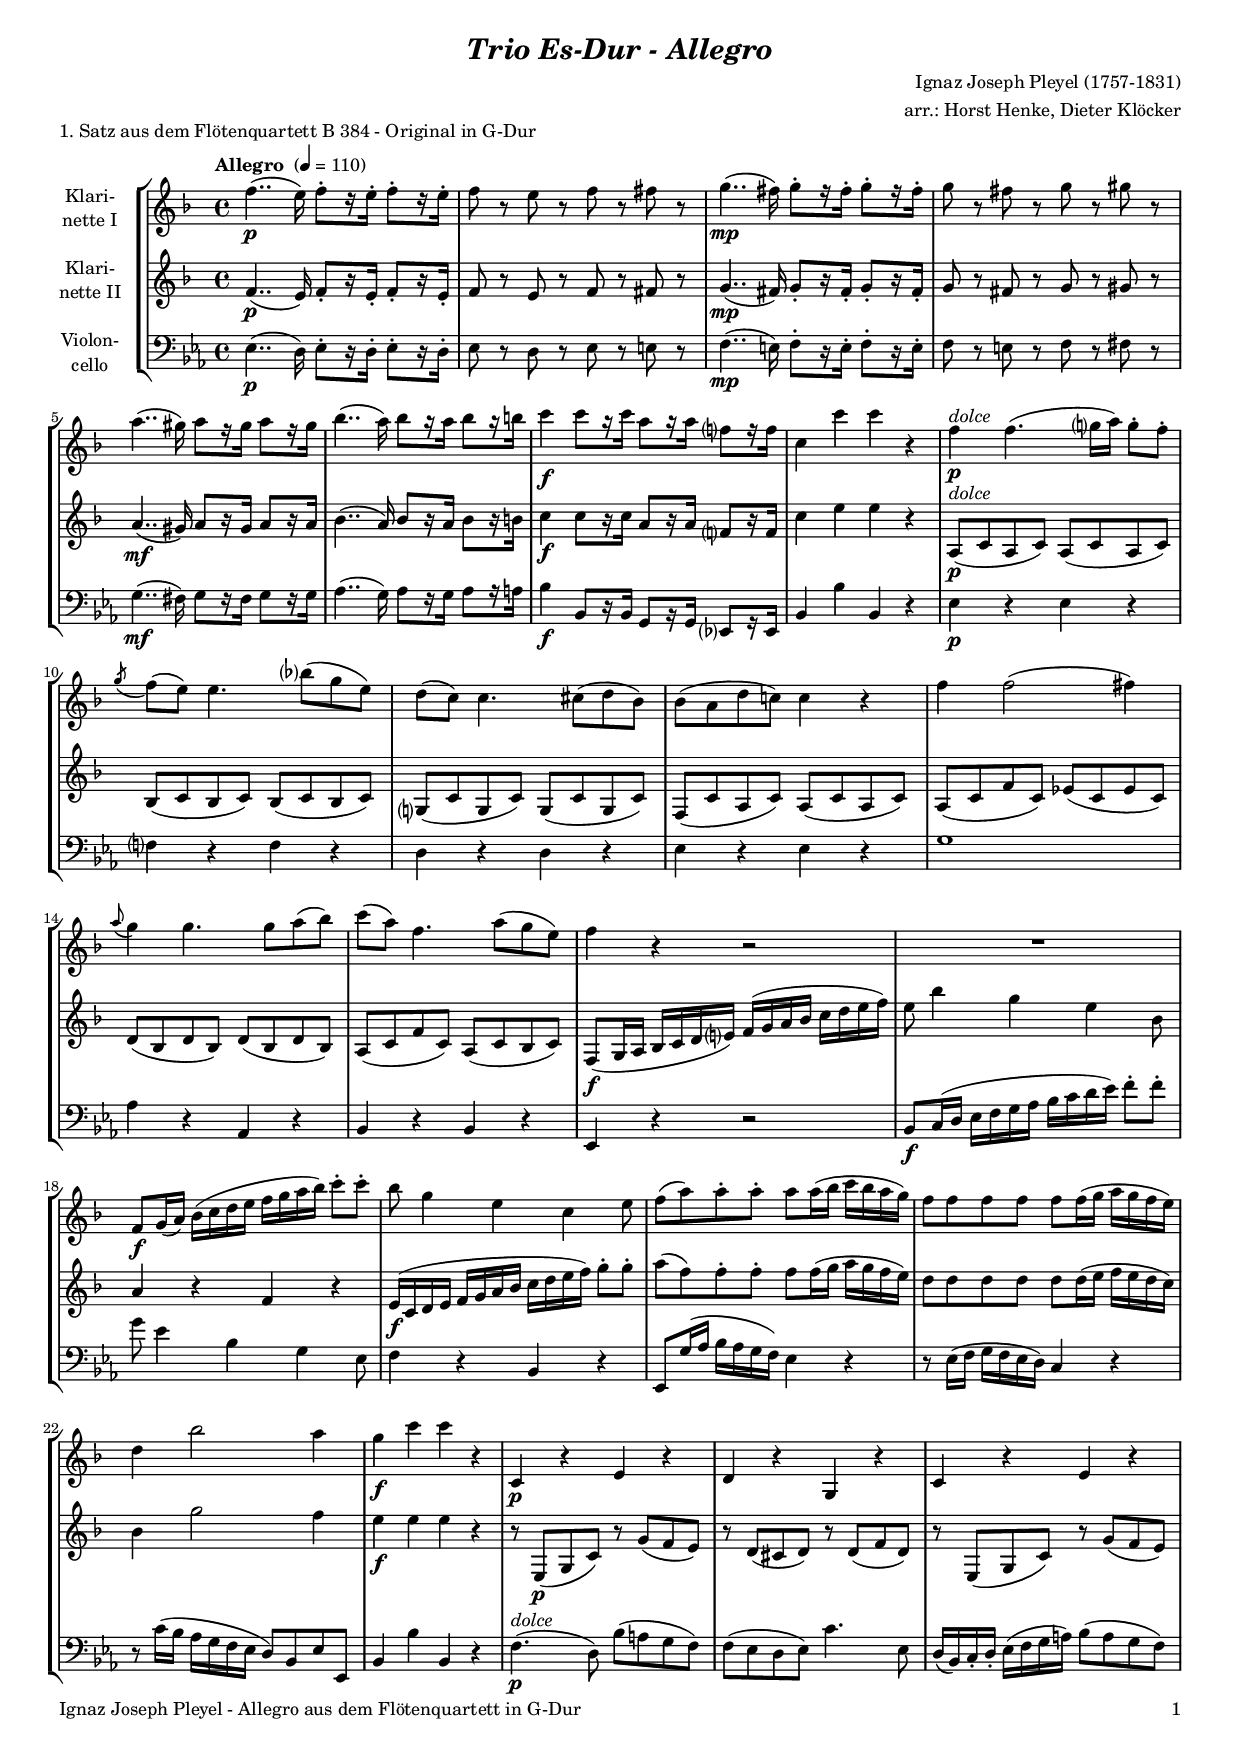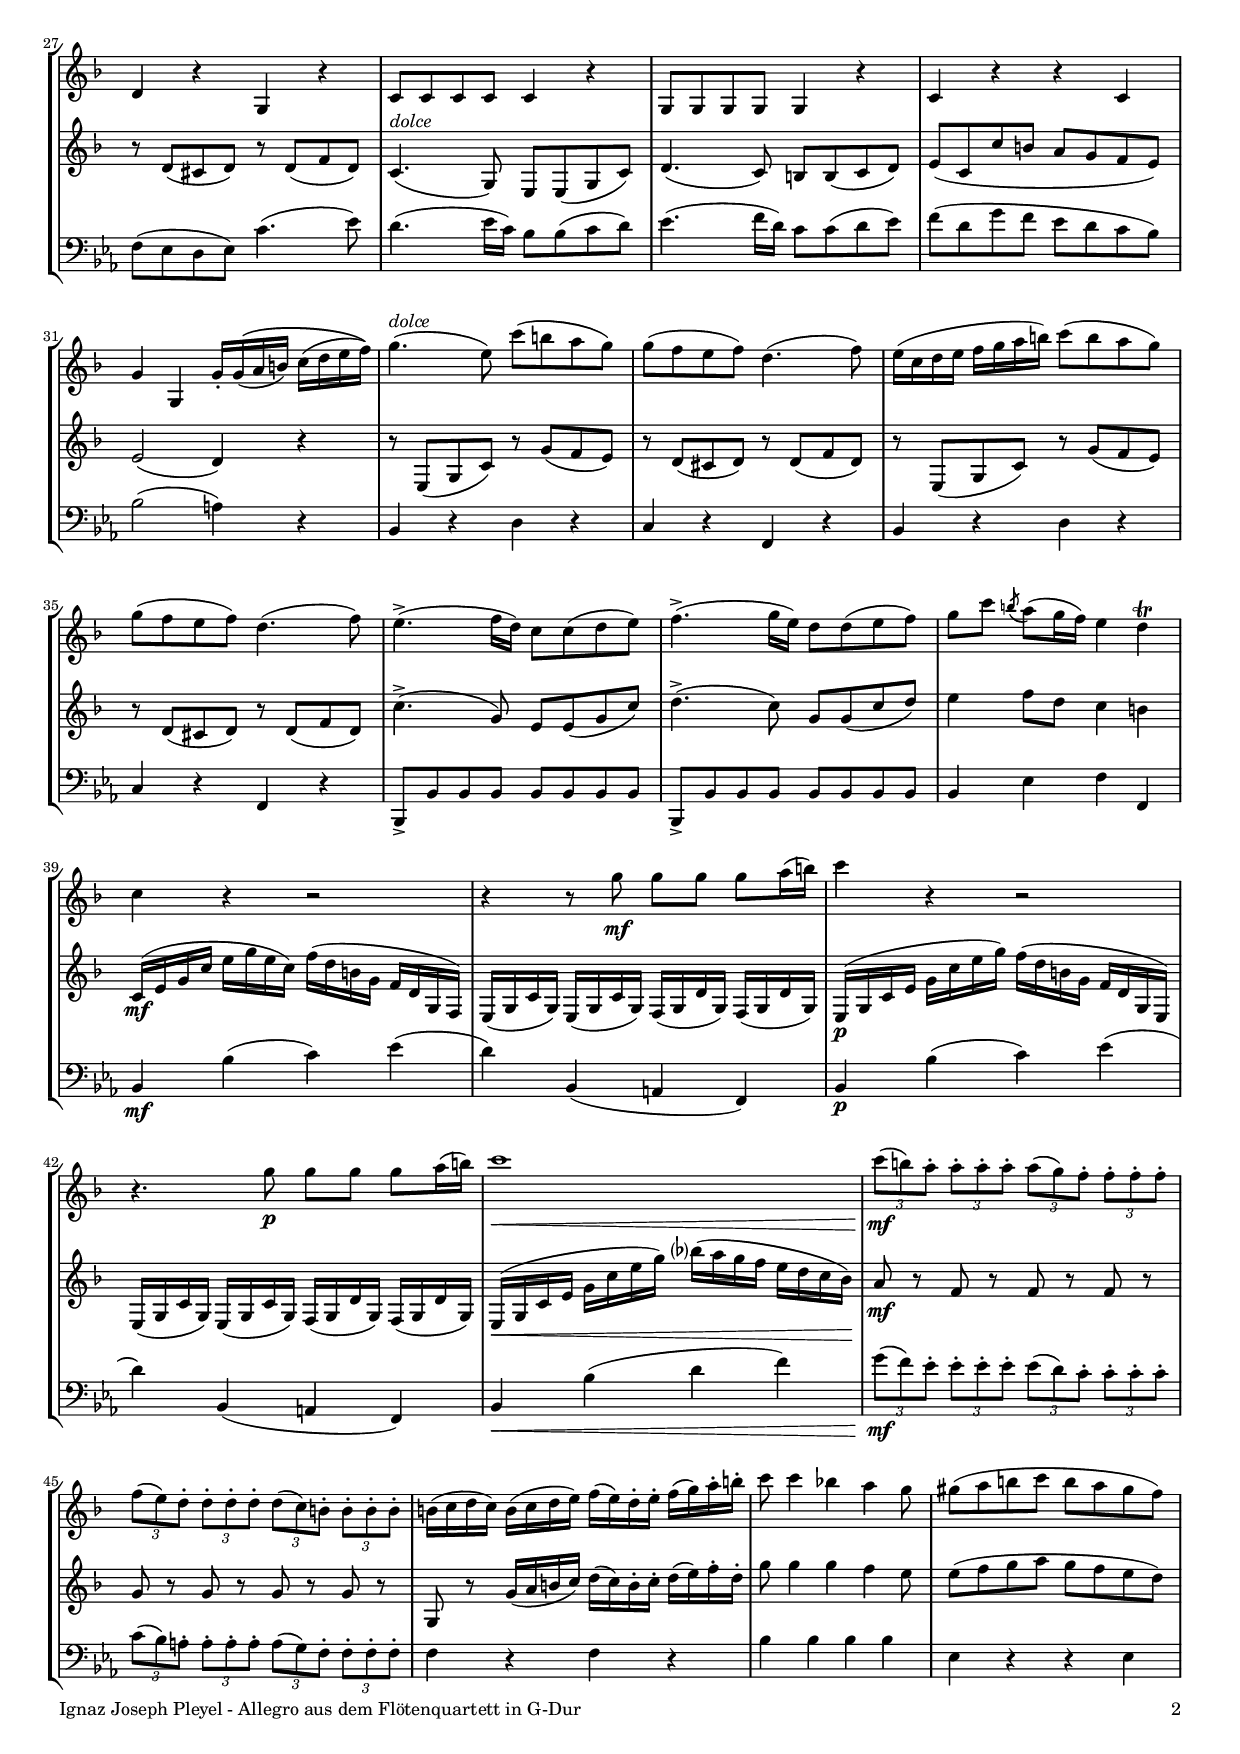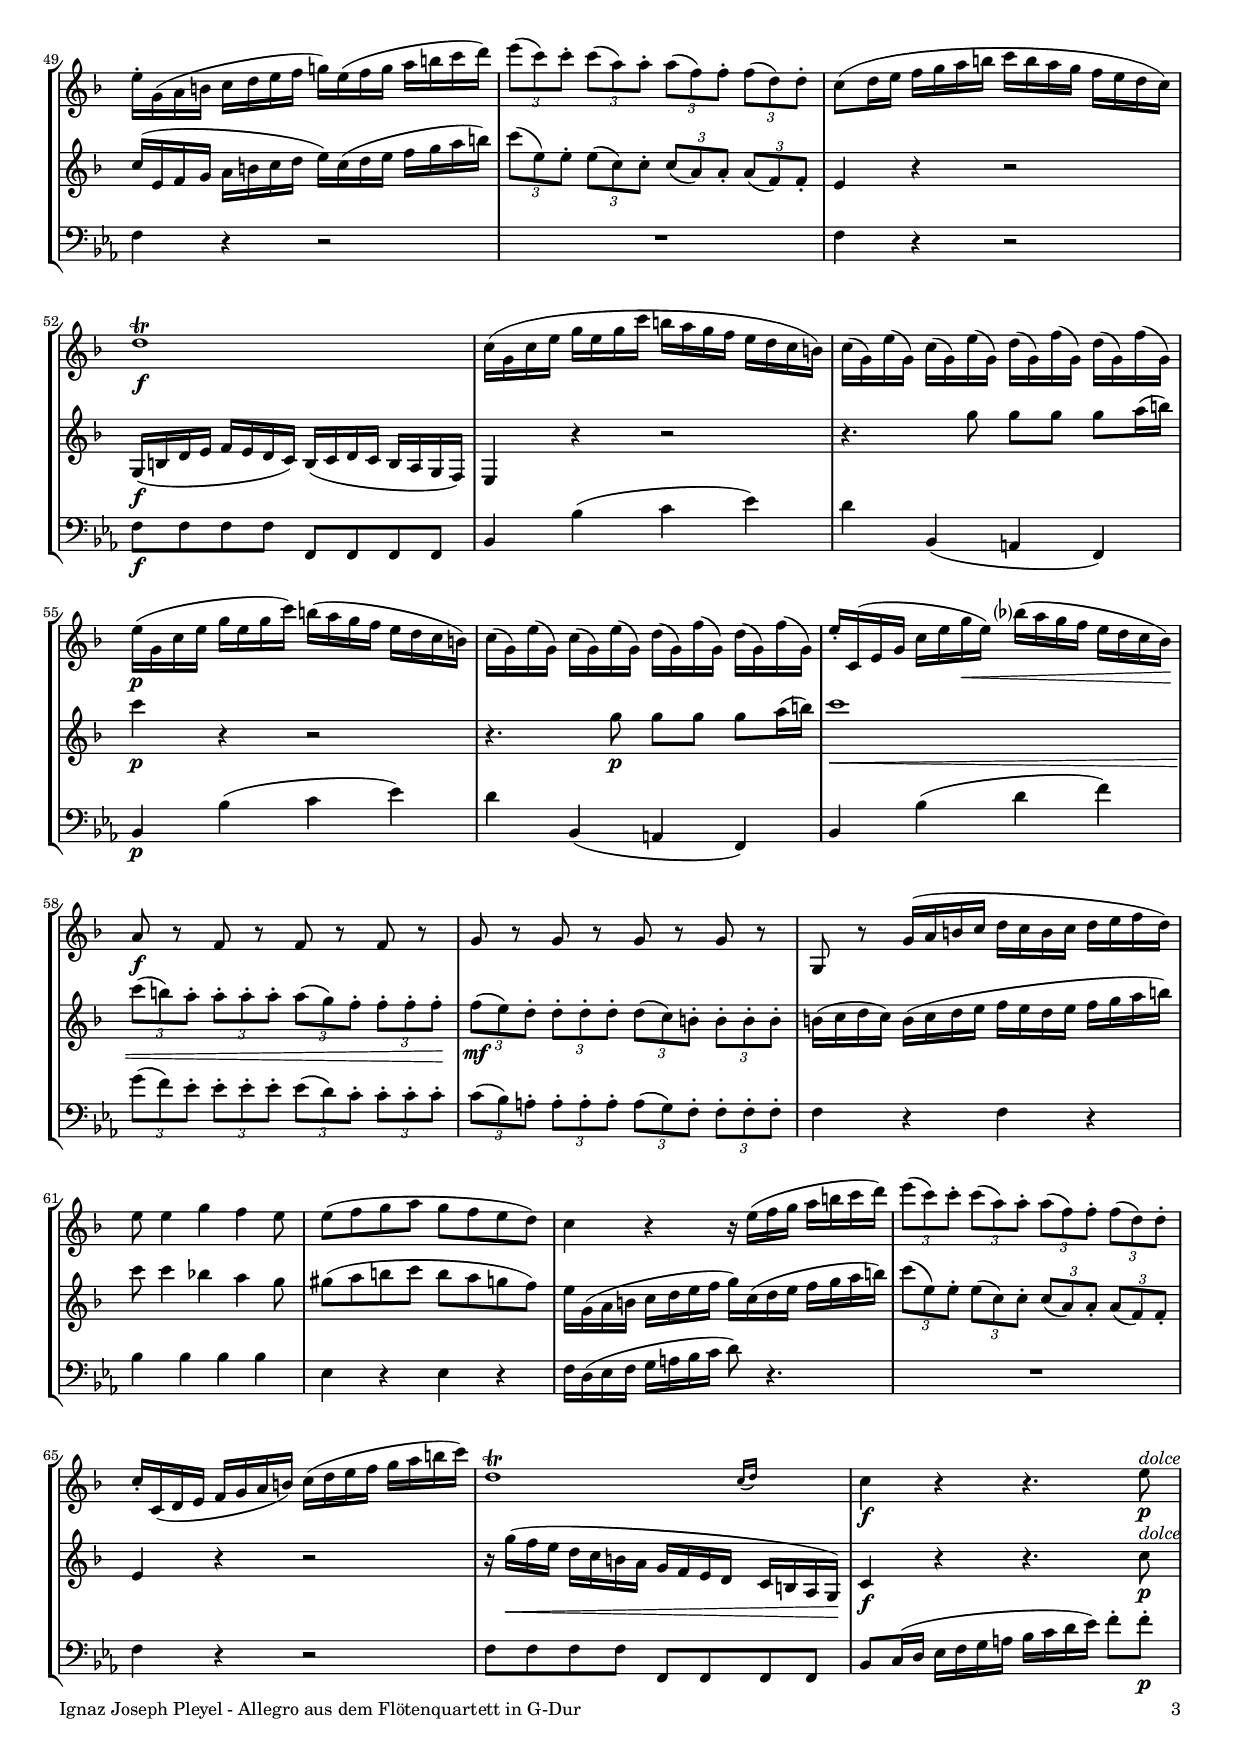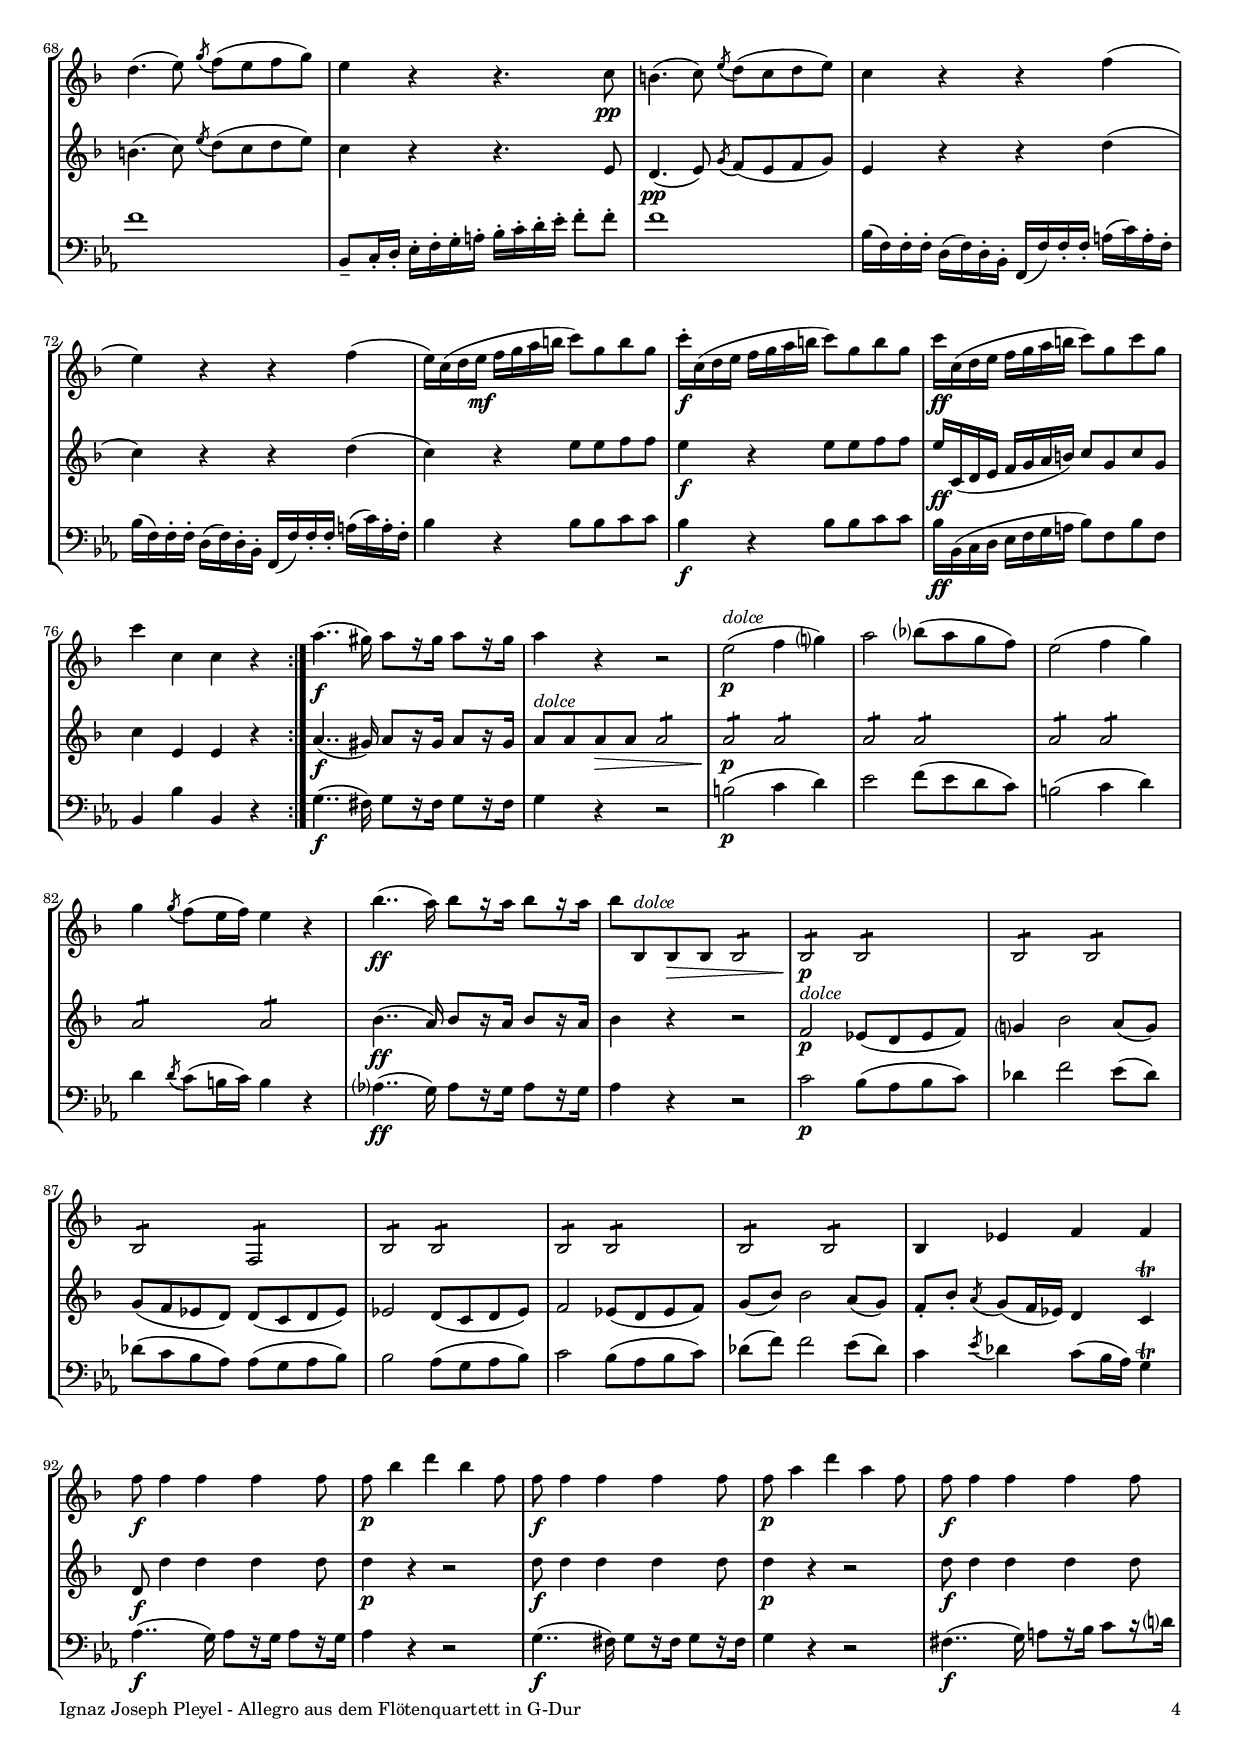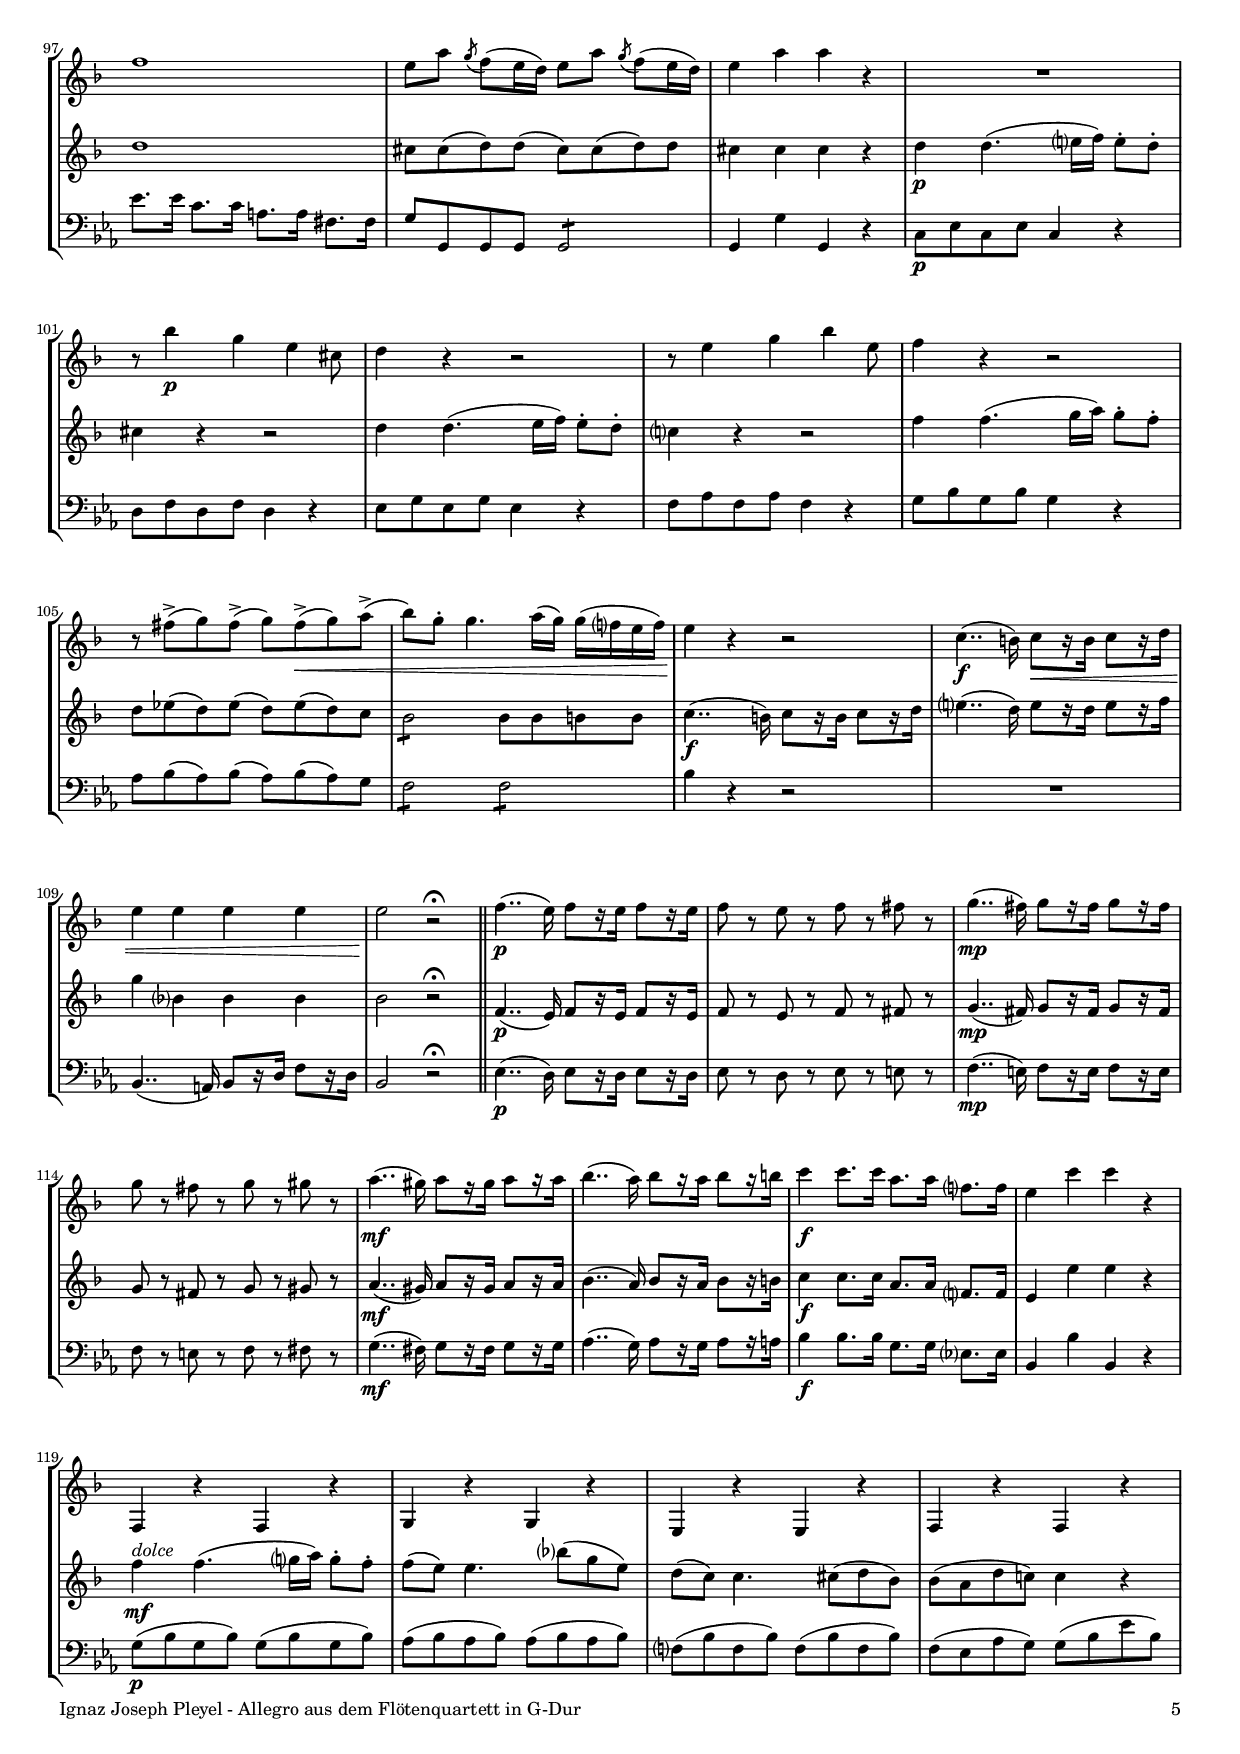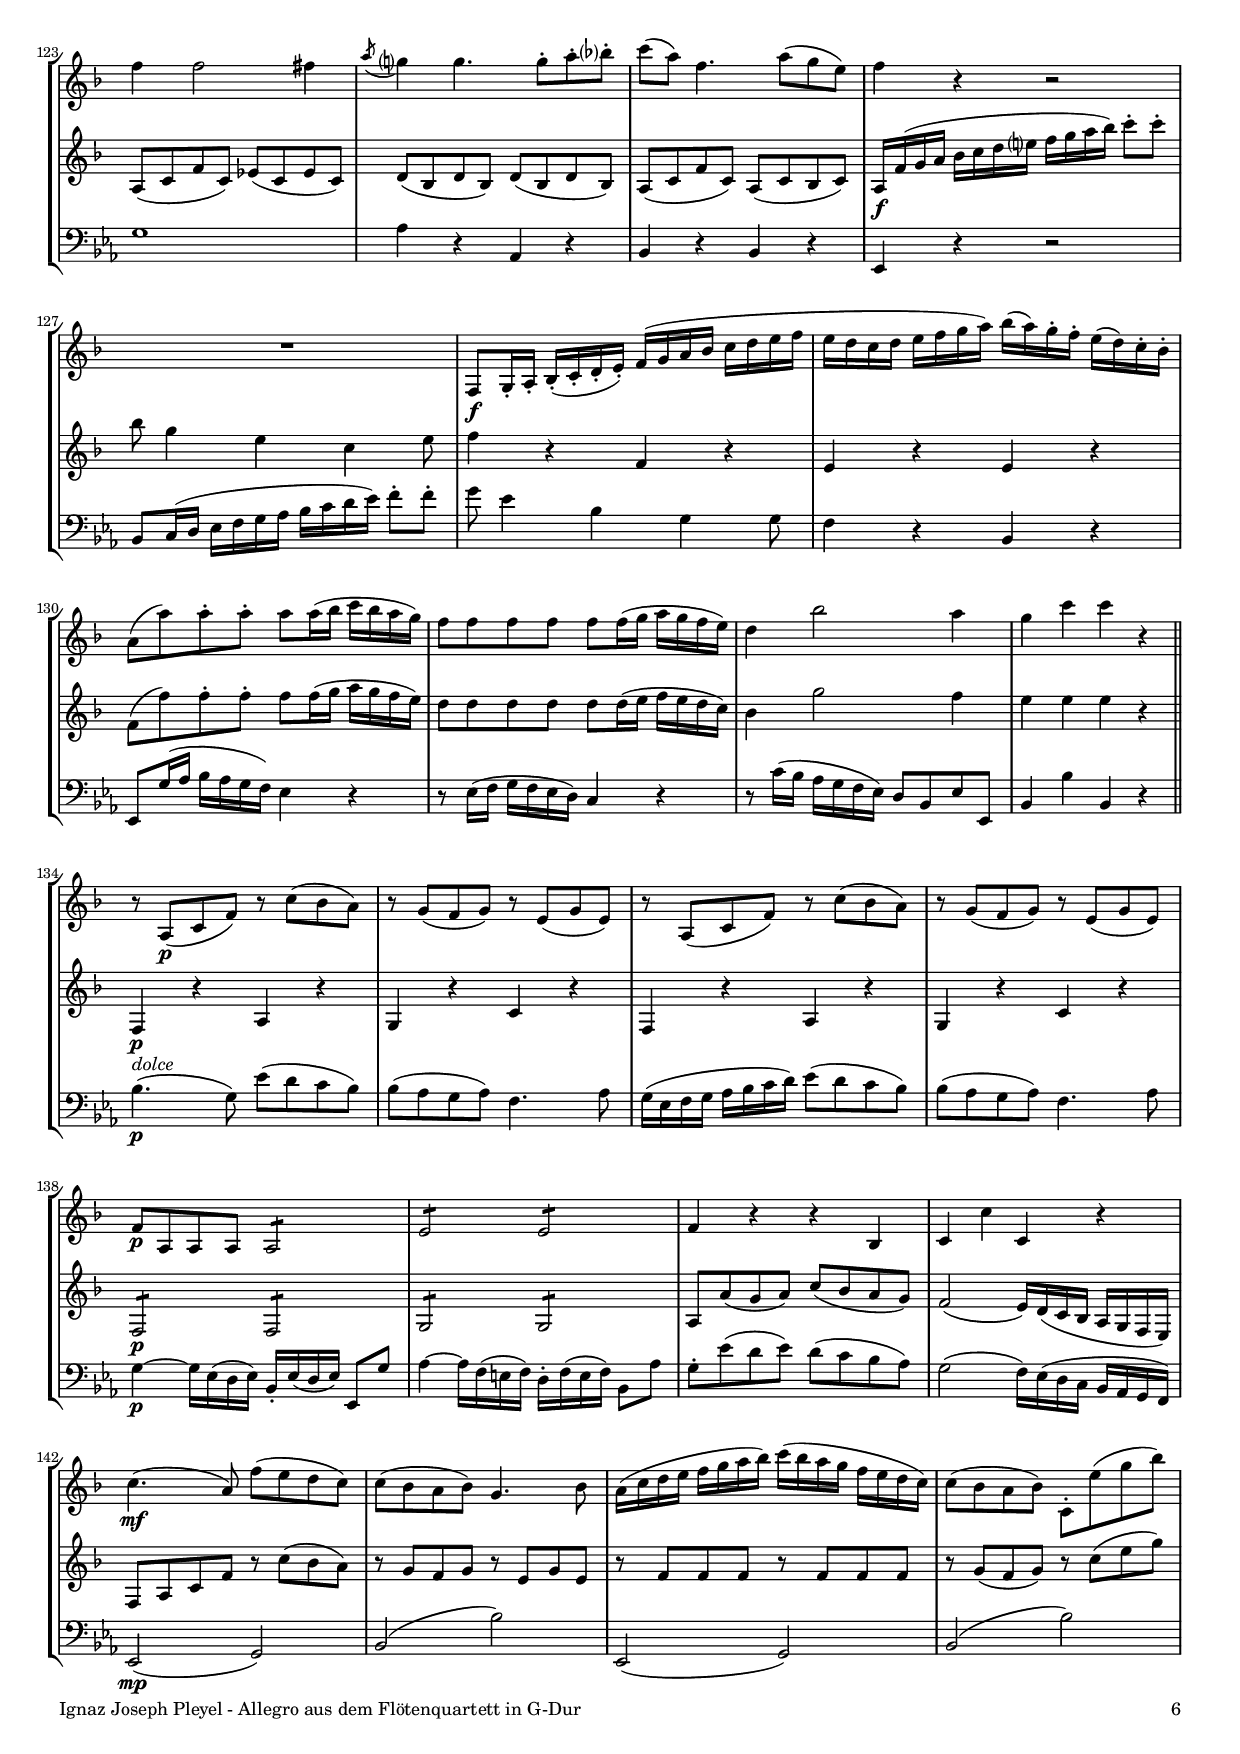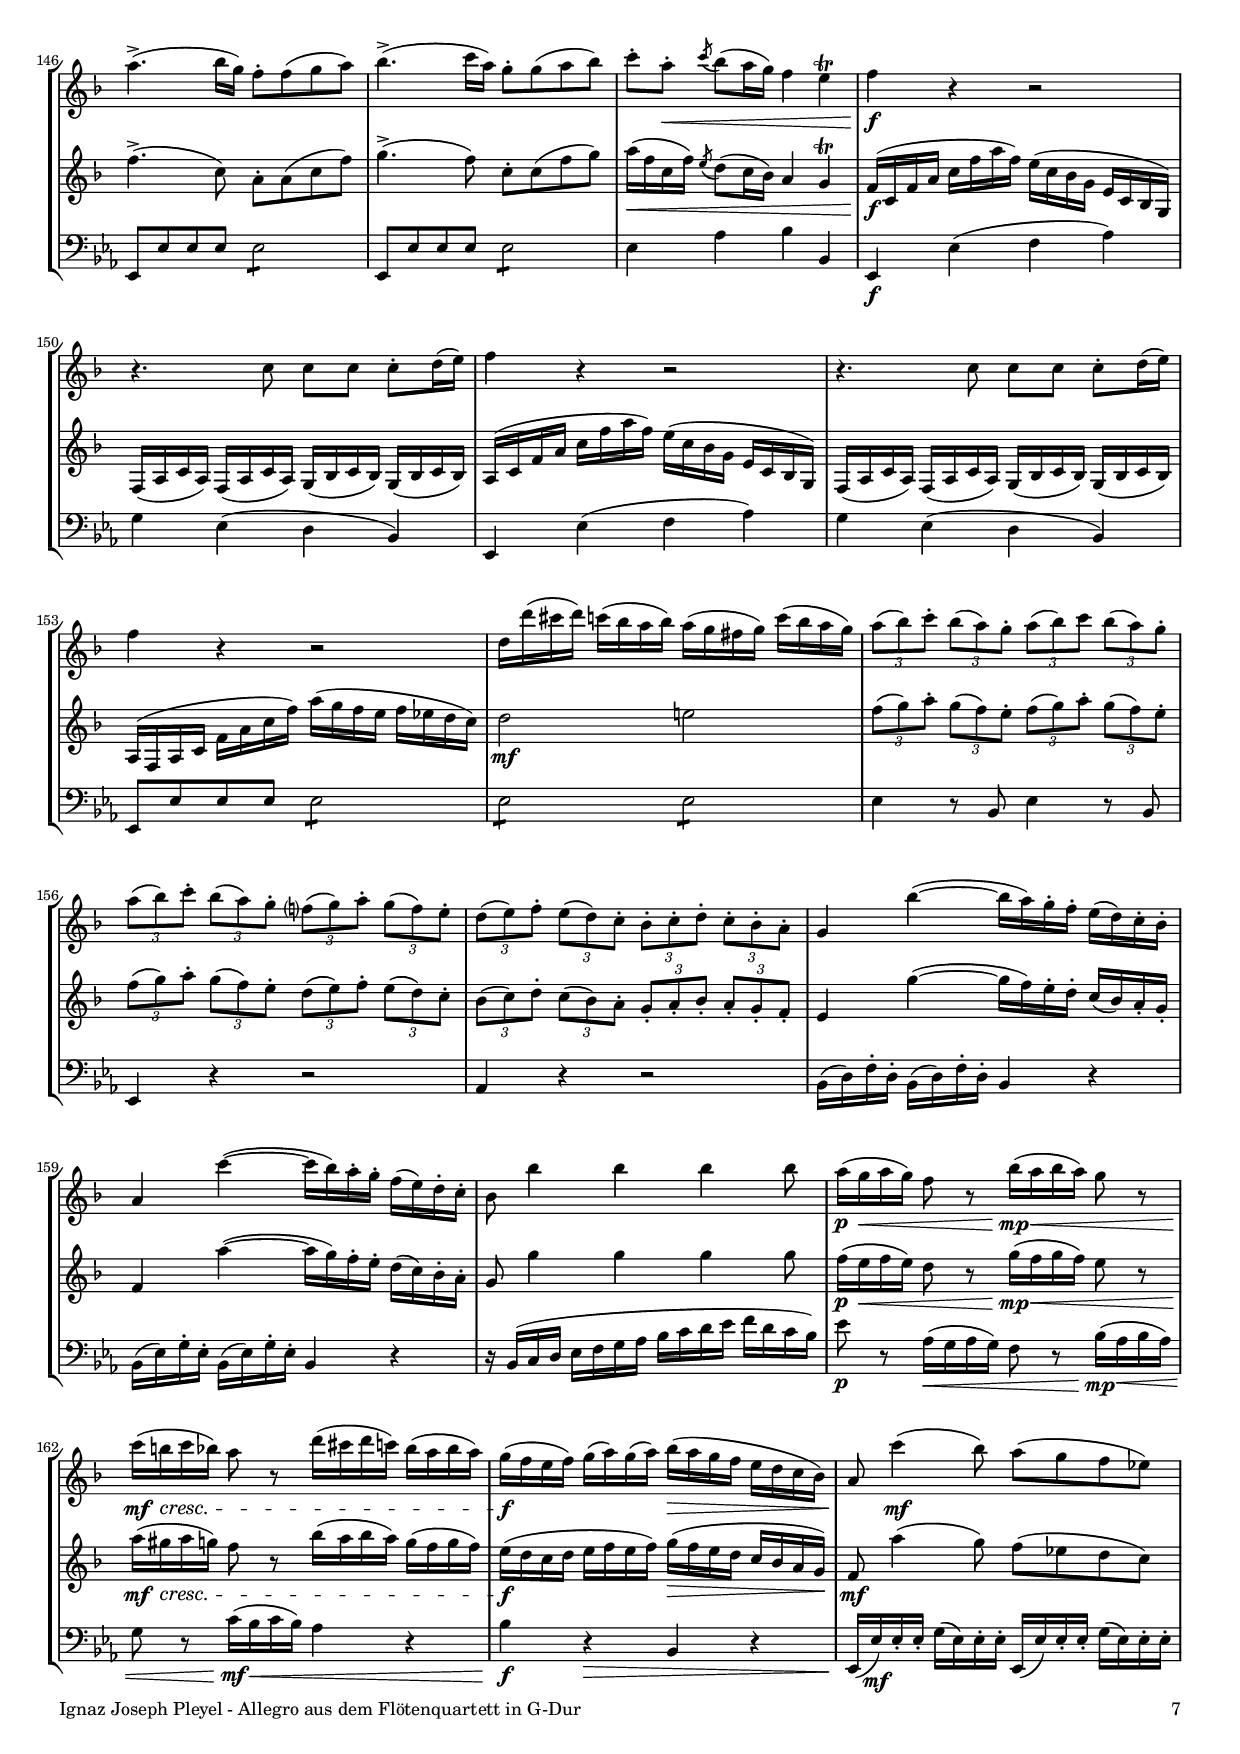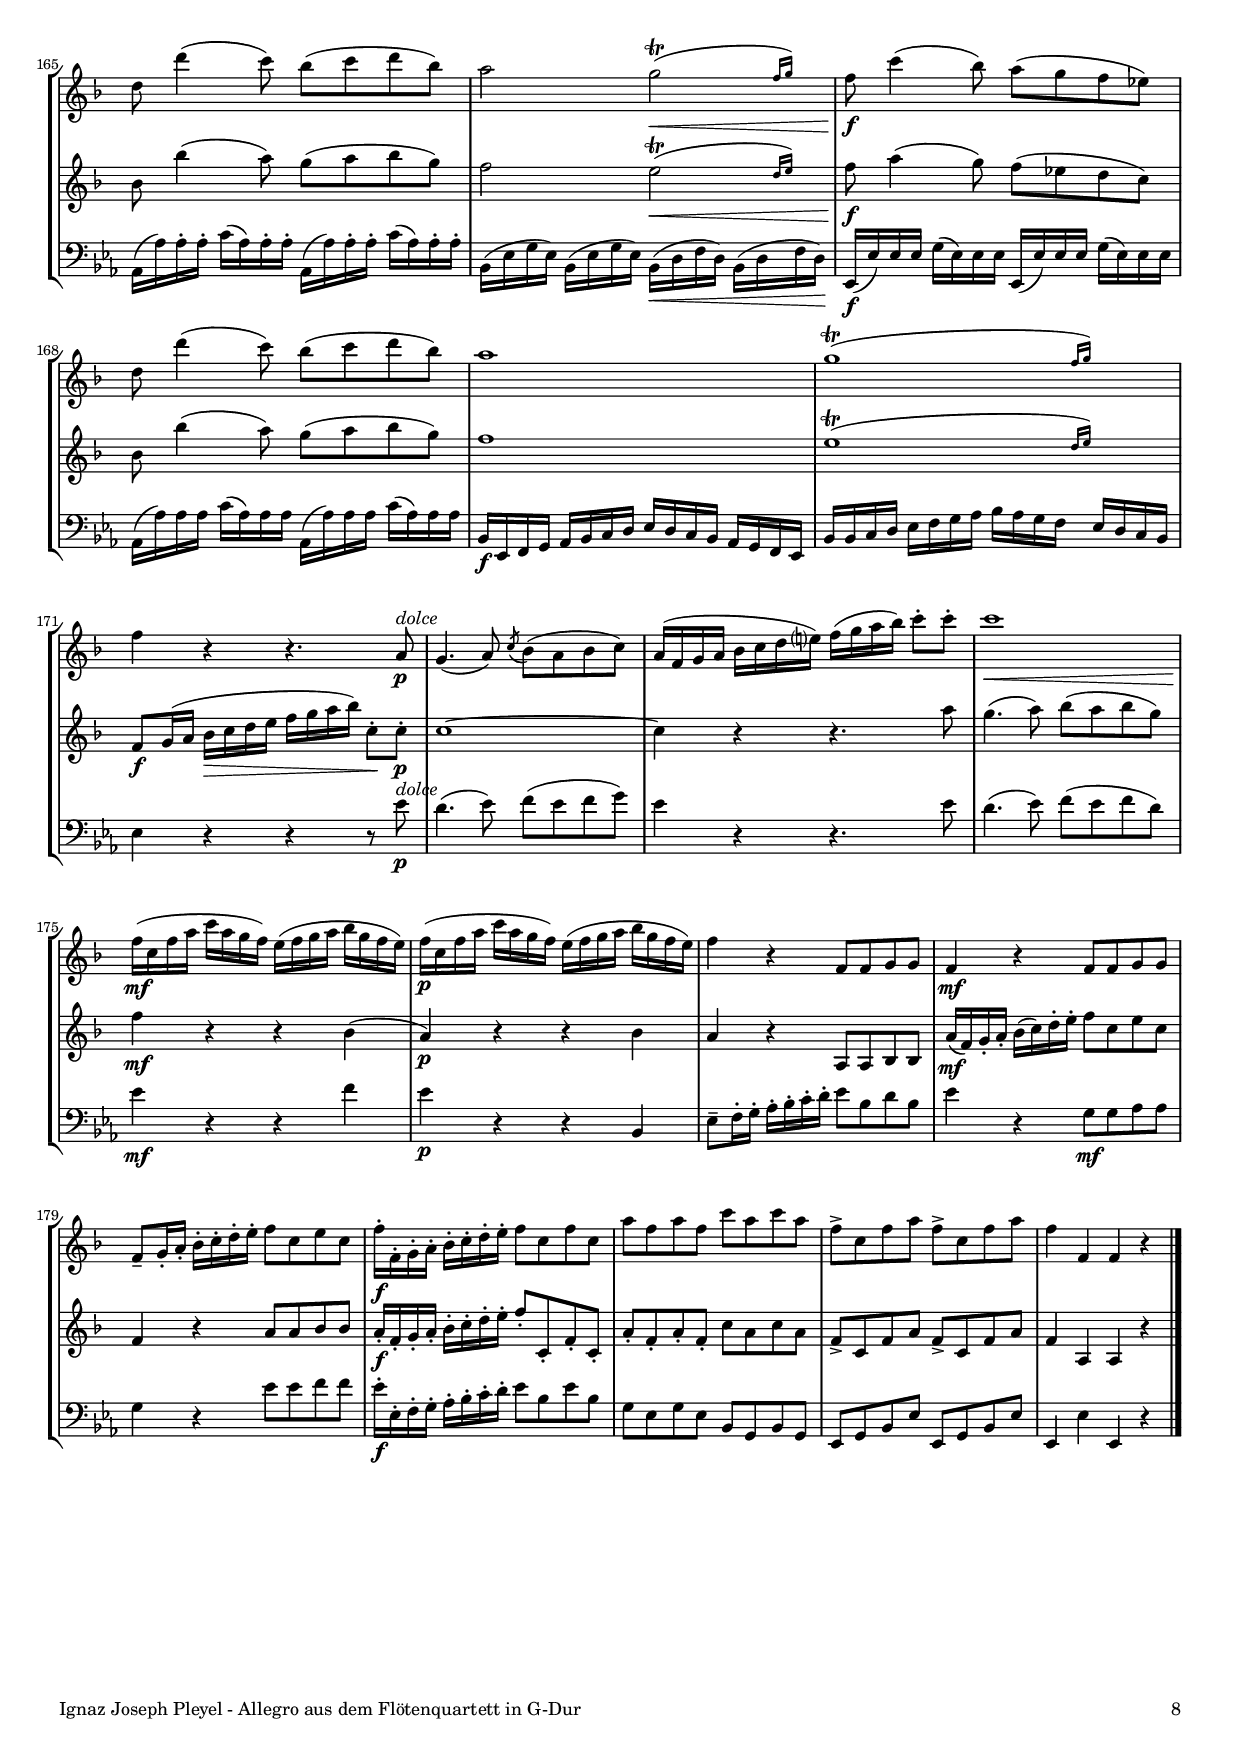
\version "2.18.2"
\include "deutsch.ly"
  
#(set-global-staff-size 15.8)

\header {
  title     = \markup \bold \italic "Trio Es-Dur - Allegro"
  composer  = "Ignaz Joseph Pleyel (1757-1831)"
  arranger  = "arr.: Horst Henke, Dieter Klöcker"
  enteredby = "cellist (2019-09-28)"
  piece     = "1. Satz aus dem Flötenquartett B 384 - Original in G-Dur"
}

voiceconsts = {
  \key f \major
  \time 4/4
  \clef "treble"
%  \numericTimeSignature
  \compressFullBarRests
  % Set default beaming for all staves
%  \set Timing.beamExceptions = #'()
%  \set Timing.baseMoment     = #(ly:make-moment 1 4)
%  \set Timing.beatStructure  = #'(1 1 1)
  \tempo "Allegro " 4=110
}

micl = "clarinet"
mifl = "flute"
miob = "oboe"
mifh = "french horn"
misx = "tenor sax"
mist = "string ensemble 1"
%miba = "cello"
miba = "bassoon"

dolc = \markup \italic "dolce"

va = \relative c'' {
  \voiceconsts

  \repeat volta 2 {
    f4..(\p e16) f8[-. r16 e]-. f8[-. r16 e]-.
    f8 r e r f r fis r
    g4..(\mp fis16) g8[-. r16 fis]-. g8[-. r16 fis]-.
    g8 r fis r g r gis r

    a4..( gis16) a8[ r16 gis] a8[ r16 gis]
    b4..( a16) b8[ r16 a] b8[ r16 h]
    c4\f c8[ r16 c] a8[ r16 a] f?8[ r16 f]
    c4 c' c r

    f,^\dolc\p f4.( g?16 a) g8-. f-.
    \acciaccatura g f( e) e4. b'?8( g e)
    d( c) c4. cis8( d b)
    b( a d c!) c4 r

    f f2( fis4)
    \appoggiatura a8 g4 g4. g8 a( b)
    c( a) f4. a8( g e)
    f4 r r2
    R1

    f,8\f g16( a) b( c d e f g a b) c8-. c-.
    b g4 e c e8
    f( a) a-. a-. a a16( b c b a g)

    f8 f f f f f16( g a g f e)
    d4 b'2 a4
    g\f c c r
    c,,\p r e r

    d r g, r
    c r e r
    d r g, r
    c8 c c c c4 r

    g8 g g g g4 r
    c r r c
    g' g, g'16-. g\(( a h) c( d e f)\)
    g4.(^\dolc e8) c'( h a g)

    g( f e f) d4.( f8)
    e16( c d e f g a h) c8( h a g)
    g( f e f) d4.( f8)
    e4.(-> f16 d) c8 c( d e)

    f4.(-> g16 e) d8 d( e f)
    g c \acciaccatura h a( g16 f) e4 d\trill
    c r r2
    r4 r8 g'\mf g[ g] g a16( h)
    c4 r r2

    r4. g8\p g[ g] g a16( h)
    c1\<
    \tuplet 3/2 4 {
      c8(\!\mf h) a-. a-. a-. a-. a( g) f-. f-. f-. f-.

      f( e) d-. d-. d-. d-. d( c) h-. h-. h-. h-.
    }
    h16( c d c) h( c d e) f( e) d-. e-. f( g) a-. h-.

    c8 c4 b! a g8
    gis( a h c h a gis f)
    e16-. g,( a h c d e f g!) e( f g a h c d)

    \tuplet 3/2 4 { e8( c) c-. c( a) a-. a( f) f-. f( d) d-. }
    c( d16 e f g a h c h a g f e d c)
    d1\trill\f

    c16( g c e g e g c h a g f e d c h)
    c( g) e'( g,) c( g) e'( g,) d'( g,) f'( g,) d'( g,) f'( g,)

    e'(\p g, c e g e g c) h( a g f e d c h)
    c( g) e'( g,) c( g) e'( g,) d'( g,) f'( g,) d'( g,) f'( g,)
    
    e'-. c,( e g c e g\< e) b'?( a g f e d c b)\!
    a8\f r f r f r f r

    g r g r g r g r
    g, r g'16( a h c d c h c d e f d)
    e8 e4 g f e8

    e( f g a g f e d)
    c4 r r16 e( f g a h c d)
    \tuplet 3/2 4 { e8( c) c-. c( a) a-. a( f) f-. f( d) d-. }
    c16-. c,( d e f g a h) c( d e f g a h c)
    \afterGrace d,1\trill { c16[( d)] }

    c4\f r r4. e8^\dolc\p
    d4.( e8) \acciaccatura g f( e f g)
    e4 r r4. c8\pp
    h4.( c8) \acciaccatura e d( c d e)

    c4 r r f(
    e) r r f(
    e16) c(d e \mf f g a h c8) g h g

    c16-.\f c,( d e f g a h c8) g h g
    c16\ff c,( d e f g a h c8) g c g
    c4 c, c r
  }

  a'4..(\f gis16) a8[ r16 gis] a8[ r16 gis]
  a4 r r2
  e(^\dolc\p f4 g?)
  a2 b?8( a g f)

  e2( f4 g)
  g \acciaccatura g8 f( e16 f) e4 r
  b'4..(\ff a16) b8[ r16 a] b8[ r16 a]

  b8 b,,^\dolc b\> b \repeat tremolo 4 b
  \repeat tremolo 4 b\!\p \repeat tremolo 4 b
  \repeat tremolo 4 b \repeat tremolo 4 b

  \repeat tremolo 4 b \repeat tremolo 4 f
  \repeat tremolo 4 b \repeat tremolo 4 b
  \repeat tremolo 4 b \repeat tremolo 4 b

  \repeat tremolo 4 b \repeat tremolo 4 b
  b4 es f f
  f'8\f f4 f f f8
  f\p b4 d b f8

  f\f f4 f f f8
  f\p a4 d a f8
  f\f f4 f f f8
  f1

  e8 a \acciaccatura g f( e16 d) e8 a \acciaccatura g f( e16 d)
  e4 a a r
  R1

  r8 b4\p g e cis8
  d4 r r2
  r8 e4 g b e,8
  f4 r r2
  r8 fis(-> g) fis(-> g) fis(->\< g) a(->
  b) g-. g4. a16( g)

  g( f? e f)
  e4\! r r2
  c4..(\f h16) c8[\< r16 h] c8[ r16 d]
  e4 e e e
  e2\! r\fermata \bar "||"
  f4..(\p e16) f8[ r16 e] f8[ r16 e]

  f8 r e r f r fis r
  g4..(\mp fis16) g8[ r16 fis] g8[ r16 fis]
  g8 r fis r g r gis r
  a4..(\mf gis16) a8[ r16 gis] a8[ r16 a]
  b4..( a16) b8[ r16 a] b8[ r16 h]
  c4\f c8. c16 a8. a16 f?8. f16
  e4 c' c r
  f,,, r f r
  g r g r
  e r e r

  f r f r
  f'' f2 fis4
  \acciaccatura a8 g?4 g4. g8-. a-. b?-.
  c( a) f4. a8( g e)
  f4 r r2
  R1

  f,,8\f g16-. a-. b(-. c-. d-. e)-. f( g a b c d e f
  e d c d e f g a) b( a) g-. f-. e( d) c-. b-.
  a8( a') a-. a-. a a16( b c b a g)

  f8 f f f f f16( g a g f e)
  d4 b'2 a4
  g c c r \bar "||"
  r8 a,,(\p c f) r c'( b a)
  r g( f g) r e( g e)
  r a,( c f) r c'( b a)
  r g( f g) r e( g e)
  f\p a, a a \repeat tremolo 4 a
  \repeat tremolo 4 e' \repeat tremolo 4 e

  f4 r r b,
  c c' c, r
  c'4.(\mf a8) f'( e d c)
  c( b a b) g4. b8

  a16( c d e f g a b) c( b a g f e d c)
  c8( b a b) c,-. e'( g b)
  a4.(-> b16 g) f8-. f( g a)
  b4.(-> c16 a) g8-. g( a b)
  c-. a-.\< \acciaccatura c b( a16 g) f4 e\trill
  f4\!\f r r2
  r4. c8 c[ c] c-. d16( e)
  f4 r r2
  r4. c8 c[ c] c-. d16( e)
  f4 r r2
  
  d16 d'( cis d) c( b a b) a( g fis g) c( b a g)
  \tuplet 3/2 4 {
    a8( b) c-. b( a) g-. a( b) c b( a) g-.

    a( b) c-. b( a) g-. f?( g) a-. g( f) e-.
    d( e) f-. e( d) c-. b-. c-. d-. c-. b-. a-.
  }

  g4 b'(~ b16 a) g-. f-. e( d) c-. b-.
  a4 c'(~ c16 b) a-. g-. f( e) d-. c-.
  b8 b'4 b b b8

  a16(\p g\< a g) f8 r b16(\!\mp a\< b a) g8 r
  c16(\!\mf h\cresc c b) a8 r d16( cis d c) b( a b a)

  g(\f f e f) g( a) g( a) b(\> a g f e d c b)
  a8\! c'4(\mf b8) a( g f es)
  d d'4( c8) b( c d b)

  a2 \afterGrace g(\trill\< { f16[ g]) }
  f8\!\f c'4( b8) a( g f es)
  d d'4( c8) b( c d b)

  a1
  \afterGrace g(\trill { f16[ g]) }
  f4 r r4. a,8^\dolc\p
  g4.( a8) \acciaccatura c b( a b c)

  a16( f g a b c d e?) f( g a b) c8-. c-.
  c1\<
  f,16(\!\mf c f a c a g f) e( f g a b g f e)

  f(\p c f a c a g f) e( f g a b g f e)
  f4 r f,8 f g g

  f4\mf r f8 f g g
  f-- g16-. a-. b-. c-. d-. e-. f8 c e c
  f16-.\f f,-. g-. a-. b-. c-. d-. e-. f8 c f c

  a' f a f c' a c a
  f-> c f a f-> c f a
  f4 f, f r \bar "|."
}

vb = \relative c' {
  \voiceconsts

  \repeat volta 2 {
    f4..(\p e16) f8[-. r16 e]-. f8[-. r16 e]-.
    f8 r e r f r fis r
    g4..(\mp fis16) g8[-. r16 fis]-. g8[-. r16 fis]-.

    g8 r fis r g r gis r
    a4..(\mf gis16) a8[ r16 gis] a8[ r16 a]
    b4..( a16) b8[ r16 a] b8[ r16 h]

    c4\f c8[ r16 c] a8[ r16 a] f?8[ r16 f]
    c'4 e e r
    a,,8(^\dolc\p c a c) a( c a c)

    b( c b c) b( c b c)
    g?( c g c) g( c g c)
    f,( c' a c) a( c a c)

    a( c f c) es( c es c)
    d( b d b) d( b d b)
    a( c f c) a( c b c)

    f,(\f g16 a b c d e?) f( g a b c d e f)
    e8 b'4 g e b8
    a4 r f r

    e16(\f c d e f g a b c d e f) g8-. g-.
    a( f) f-. f-. f f16( g a g f e)

    d8 d d d d d16( e f e d c)
    b4 g'2 f4
    e\f e e r

    r8 e,,(\p g c) r g'( f e)
    r d( cis d) r d( f d)
    r e,( g c) r g'( f e)

    r d( cis d) r d( f d)
    c4.(^\dolc g8) e e( g c)
    d4.( c8) h h( c d)

    e( c c' h a g f e)
    e2( d4) r
    r8 e,( g c) r g'( f e)

    r d( cis d) r d( f d)
    r e,( g c) r g'( f e)
    r d( cis d) r d( f d)

    c'4.(-> g8) e e( g c)
    d4.(-> c8) g g( c d)
    e4 f8 d c4 h

    c,16(\mf e g c e g e c) f( d h g f d g, f)
    e( g c g) e( g c g) f( g d' g,) f( g d' g,)

    e(\p g c e g c e g) f( d h g f d g, e)
    e( g c g) e( g c g) f( g d' g,) f( g d' g,)

    e(\< g c e g c e g) b?( a g f e d c b)\!
    a8\mf r f r f r f r
    g r g r g r g r

    g, r g'16( a h c) d( c) h-. c-. d( e) f-. d-.
    g8 g4 g f e8
    e( f g a g f e d)

    c16( e, f g a h c d e) c( d e f g a h)
    \tuplet 3/2 4 { c8( e,) e-. e( c) c-. c( a) a-. a( f) f-. }
    e4 r r2

    g,16(\f h d e f e d c) h( c d c h a g f)
    e4 r r2
    r4. g''8 g[ g] g a16( h)
    c4\p r r2

    r4. g8\p g[ g] g a16( h)
    c1\<
    \tuplet 3/2 4 {
      c8( h) a-. a-. a-. a-. a( g) f-. f-. f-. f-.\!

      f(\mf e) d-. d-. d-. d-.  d( c) h-. h-. h-. h-.
    }
    h16( c d c) h( c d e f e d e f g a h)

    c8 c4 b! a g8
    gis( a h c h a g f)
    e16 g,( a h c d e f g) c,( d e f g a h)

    \tuplet 3/2 4 { c8( e,) e-. e( c) c-. c( a) a-. a( f) f-. }
    e4 r r2
    r16 g'(\< f e d c h a g f e d c h a g)\!

    c4\f r r4. c'8^\dolc\p
    h4.( c8) \acciaccatura e d( c d e)
    c4 r r4. e,8
    d4.(\pp e8) \acciaccatura g f( e f g)

    e4 r r d'(
    c) r r d(
    c) r e8 e f f

    e4\f r e8 e f f
    e16\ff c,( d e f g a h) c8 g c g
    c4 e, e r
  }

  a4..(\f gis16) a8[ r16 gis] a8[ r16 gis]
  a8^\dolc a a\> a \repeat tremolo 4 a
  \repeat tremolo 4 a\!\p \repeat tremolo 4 a

  \repeat tremolo 4 a \repeat tremolo 4 a
  \repeat tremolo 4 a \repeat tremolo 4 a
  \repeat tremolo 4 a \repeat tremolo 4 a
  b4..(\ff a16) b8[ r16 a] b8[ r16 a]
  b4 r r2
  f2^\dolc\p es8( d es f)
  g?4 b2 a8( g)

  g( f es d) d( c d es)
  es2 d8( c d es)
  f2 es8( d es f)

  g( b) b2 a8( g)
  f-. b-. \acciaccatura a g( f16 es) d4 c\trill
  d8\f d'4 d d d8

  d4\p r r2
  d8\f d4 d d d8
  d4\p r r2
  d8\f d4 d d d8

  d1
  cis8 cis( d) d( cis) cis( d) d
  cis4 cis cis r
  d\p d4.( e?16 f) e8-. d-.

  cis4 r r2
  d4 d4.( e16 f) e8-. d-.
  c?4 r r2
  f4 f4.( g16 a) g8-. f-.
  d es( d) es( d) es( d) c

  \repeat tremolo 4 b b b h h
  c4..(\f h16) c8[ r16 h] c8[ r16 d]
  e?4..( d16) e8[ r16 d] e8[ r16 f]
  g4 b,? b b
  b2 r\fermata \bar "||"

  f4..(\p e16) f8[ r16 e] f8[ r16 e]
  f8 r e r f r fis r
  g4..(\mp fis16) g8[ r16 fis] g8[ r16 fis]
  g8 r fis r g r gis r

  a4..(\mf gis16) a8[ r16 gis] a8[ r16 a]
  b4..(a16) b8[ r16 a] b8[ r16 h]
  c4\f c8. c16 a8. a16 f?8. f16
  e4 e' e r

  f^\dolc\mf f4.( g?16 a) g8-. f-.
  f( e) e4. b'?8( g e)
  d( c) c4. cis8( d b)
  b( a d c!) c4 r

  a,8( c f c) es( c es c)
  d( b d b) d( b d b)
  a( c f c) a( c b c)
  a16\f f'( g a b c d e? f g a b) c8-. c-.
  b g4 e c e8
  f4 r f, r
  e r e r

  f8( f') f-. f-. f f16( g a g f e)
  d8 d d d d d16( e f e d c)
  b4 g'2 f4

  e e e r \bar "||"
  f,,\p r a r
  g r c r
  f, r a r

  g r c r
  \repeat tremolo 4 f,8\p \repeat tremolo 4 f
  \repeat tremolo 4 g \repeat tremolo 4 g
  a a'( g a) c( b a g)
  f2( e16) d( c b a g f e)
  f8 a c f r c'( b a)
  r g f g r e g e
  r f f f r f f f

  r g( f g) r c( e g)
  f4.(-> c8) a-. a( c f)
  g4.(-> f8) c-. c( f g)
  a16(\< f c f) \acciaccatura e8 d( c16 b) a4 g\trill
  f16(\!\f c f a c f a f) e( c b g e c b g)
  f( a c a) f( a c a) g( b c b) g( b c b)
  a( c f a c f a f) e( c b g e c b g)
  
  f( a c a) f( a c a) g( b c b) g( b c b)
  a( f a c f a c f) a( g f e f es d c)

  d2\mf e!
  \tuplet 3/2 4 {
    f8( g) a-. g( f) e-. f( g) a-. g( f) e-.
    f( g) a-. g( f) e-. d( e) f-. e( d) c-.

    b( c) d-. c( b) a-. g-. a-. b-. a-. g-. f-.
  }
  e4 g'(~ g16 f) e-. d-. c( b) a-. g-.

  f4 a'(~ a16 g) f-. e-. d( c) b-. a-.
  g8 g'4 g g g8
  f16(\p e\< f e) d8 r g16(\!\mp f\< g f) e8 r

  a16(\mf gis\cresc a g) f8 r b16( a b a) g( f g f)
  e(\f d c d e f e f) g(\> f e d c b a g)\!
  f8\mf a'4( g8) f( es d c)
  b b'4( a8) g( a b g)

  f2 \afterGrace e(\trill\< { d16[ e]) }
  f8\!\f a4( g8) f( es d c)
  b b'4( a8) g( a b g)
  f1

  \afterGrace e(\trill { d16[ e]) }
  f,8\f g16( a b\> c d e f g a b) c,8-.\! c-.\p
  c1~
  c4 r r4. a'8

  g4.( a8) b( a b g)
  f4\mf r r b,(
  a)\p r r b
  a r a,8 a b b

  a'16(\mf f) g-. a-. b( c) d-. e-. f8 c e c
  f,4 r a8 a b b
  a16-.\f f-. g-. a-. b-. c-. d-. e-. f8-. c,-. f-. c-.

  a'-. f-. a-. f-. c' a c a
  f-> c f a f-> c f a
  f4 a, a r \bar "|."
}

vc = \relative c {
  \voiceconsts
  \clef "bass"

  \repeat volta 2 {
    f4..(\p e16) f8[-. r16 e]-. f8[-. r16 e]-.
    f8 r e r f r fis r
    g4..(\mp fis16) g8[-. r16 fis]-. g8[-. r16 fis]-.

    g8 r fis r g r gis r
    a4..(\mf gis16) a8[ r16 gis] a8[ r16 a]
    b4..( a16) b8[ r16 a] b8[ r16 h]

    c4\f c,8[ r16 c] a8[ r16 a] f?8[ r16 f]
    c'4 c' c, r
    f\p r f r

    g? r g r
    e r e r
    f r f r
    a1
    b4 r b, r
    c r c r
    f, r r2
    c'8\f d16( e

    f g a b c d e f) g8-. g-.
    a f4 c a f8
    g4 r c, r

    f,8 a'16( b c b a g) f4 r
    r8 f16( g a g f e) d4 r
    r8 d'16( c b a g f

    e8) c f f,
    c'4 c' c, r
    g'4.(^\dolc\p e8) c'( h a g)
    g( f e f) d'4. f,8

    e16( c) d-. e-. f( g a h) c8( h a g)
    g( f e f) d'4.( f8)
    e4.( f16 d) c8 c( d e)
    f4.( g16 e) d8 d( e f)
    g( e a g f e d c)
    c2( h4) r

    c, r e r
    d r g, r
    c r e r
    d r g, r

    c,8-> c' c c c c c c
    c,-> c' c c c c c c
    c4 f g g,

    c\mf c'( d) f(
    e) c,( h g)
    c\p c'( d) f(
    e) c,( h g)

    c\< c'( e g)
    \tuplet 3/2 4 {
      a8(\!\mf g) f-. f-. f-. f-. f( e) d-. d-. d-. d-.
      d( c) h-. h-. h-. h-. h( a) g-. g-. g-. g-.
    }
    g4 r g r
    c c c c
    f, r r f
    g r r2

    R1
    g4 r r2
    g8\f g g g g, g g g
    c4 c'( d f)

    e c,( h g)
    c\p c'( d f)
    e c,( h g)
    c c'( e g)

    \tuplet 3/2 4 {
      a8( g) f-. f-. f-. f-. f( e) d-. d-. d-. d-.
      d( c) h-. h-. h-. h-. h( a) g-. g-. g-. g-.
    }
    g4 r g r

    c c c c
    f, r f r
    g16 e( f g a h c d e8) r4.
    R1
    g,4 r r2

    g8 g g g g, g g g
    c d16( e f g a h c d e f) g8-. g-.\p
    g1

    c,,8-- d16-. e-. f-. g-. a-. h-. c-. d-. e-. f-. g8-. g-.
    g1
    c,16( g) g-. g-. e( g) e-. c-. g( g') g-. g-. h( d) h-. g-.

    c( g) g-. g-. e( g) e-. c-. g( g') g-. g-. h( d) h-. g-.
    c4 r c8 c d d
    c4\f r c8 c d d

    c16\ff c,( d e f g a h c8) g c g
    c,4 c' c, r
  }

  a'4..(\f gis16) a8[ r16 gis] a8[ r16 gis]
  a4 r r2
  cis2(\p d4 e)
  f2 g8( f e d)

  cis2( d4 e)
  e \acciaccatura e8 d( cis16 d) cis4 r
  b?4..(\ff a16) b8[ r16 a] b8[ r16 a]
  b4 r r2

  d\p c8( b c d)
  es4 g2 f8( es)
  es( d c b) b( a b c)
  c2 b8( a b c)

  d2 c8( b c d)
  es( g) g2 f8( es)
  d4 \acciaccatura f8 es4 d8( c16 b) a4\trill
  b4..(\f a16) b8[ r16 a] b8[ r16 a]

  b4 r r2
  a4..(\f gis16) a8[ r16 gis] a8[ r16 gis]
  a4 r r2
  gis4..(\f a16) h8[ r16 c] d8[ r16 e?]
  f8. f16 d8. d16 h8. h16 gis8. gis16
  a8 a, a a \repeat tremolo 4 a
  a4 a' a, r
  d8\p f d f d4 r

  e8 g e g e4 r
  f8 a f a f4 r
  g8 b g b g4 r
  a8 c a c a4 r

  b8 c( b) c( b) c( b) a
  \repeat tremolo 4 g \repeat tremolo 4 g
  c4 r r2
  R1
  c,4..( h16) c8[ r16 e] g8[ r16 e]
  c2 r\fermata \bar "||"
  f4..(\p e16) f8[ r16 e] f8[ r16 e]

  f8 r e r f r fis r
  g4..(\mp fis16) g8[ r16 fis] g8[ r16 fis]
  g8 r fis r g r gis r

  a4..(\mf gis16) a8[ r16 gis] a8[ r16 a]
  b4..( a16) b8[ r16 a] b8[ r16 h]
  c4\f c8. c16 a8. a16 f?8. f16

  c4 c' c, r
  a'8(\p c a c) a( c a c)
  b( c b c) b( c b c)

  g?( c g c) g( c g c)
  g( f b a) a( c f c)
  a1

  b4 r b, r
  c r c r
  f, r r2

  c'8 d16( e f g a b c d e f) g8-. g-.
  a f4 c a a8
  g4 r c, r

  f,8 a'16( b c b a g) f4 r
  r8 f16( g a g f e) d4 r
  r8 d'16( c b a g f) e8 c f f,

  c'4 c' c, r \bar "||"
  c'4.(^\dolc\p a8) f'( e d c)
  c( b a b) g4. b8

  a16( f g a b c d e) f8( e d c)
  c( b a b) g4. b8
  a4~\p a16 f( e f) c-. f( e f) f,8 a'

  b4~ b16 g( fis g) e-. g( fis g) c,8 b'
  a-. f'( e f) e( d c b)
  a2( g16) f( e d c b a g)

  f2(\mp a)
  c( c')
  f,,( a)
  c( c')

  f,,8 f' f f \repeat tremolo 4 f
  f,8 f' f f \repeat tremolo 4 f
  f4 b c c,

  f,\f f'( g b)
  a f( e c)
  f, f'( g b)
  
  a f( e c)
  f,8 f' f f \repeat tremolo 4 f
  \repeat tremolo 4 f \repeat tremolo 4 f

  f4 r8 c f4 r8 c
  f,4 r r2
  b4 r r2

  c16( e) g-. e-. c( e) g-. e-. c4 r
  c16( f) a-. f-. c( f) a-. f-. c4 r
  r16 c( d e f g a b c d e f g e d c)
  f8\p r b,16(\< a b a) g8 r c16(\!\mp b\< c b)
  a8 r d16(\!\mf c\< d c) b4 r

  c\!\f r\> c, r
  f,16(\! f')\mf f-. f-. a( f) f-. f-. f,( f') f-. f-. a( f) f-. f-.

  b,( b') b-. b-. d( b) b-. b-. b,( b') b-. b-. d( b) b-. b-.
  c,( f a f) c( f a f) c(\< e g e)  c( e g e)\!

  f,(\f f') f f a( f) f f f,( f') f f a( f) f f
  b,( b') b b d( b) b b b,( b') b b d( b) b b

  c,\f f, g a b c d e f e d c b a g f
  c' c d e f g a b c b a g f e d c

  f4 r r r8 f'^\dolc\p
  e4.( f8) g( f g a)
  f4 r r4. f8

  e4.( f8) g( f g e)
  f4\mf r r g
  f\p r r c,

  f8-- g16-. a-. b-. c-. d-. e-. f8 c e c
  f4 r a,8\mf a b b
  a4 r f'8 f g g

  f16-.\f f,-. g-. a-. b-. c-. d-. e-. f8 c f c
  a f a f c a c a
  f a c f f, a c f
  f,4 f' f, r \bar "|."
}


music = \new StaffGroup <<
      \new Staff {
	\set Staff.midiInstrument = \micl
	\set Staff.instrumentName = \markup \center-column { "Klari-" "nette I" }
	\transpose f f { \va }
      }

      \new Staff {
	\set Staff.midiInstrument = \micl
	\set Staff.instrumentName = \markup \center-column { "Klari-" "nette II" }
	\transpose f f { \vb }
      }

      \new Staff {
	\set Staff.midiInstrument = \miba
	\set Staff.instrumentName = \markup \center-column { "Violon-" "cello" }
	\transpose f es { \vc }
      }
>>

\book {
   \paper {
    print-page-number = ##t
    print-first-page-number = ##t
    oddHeaderMarkup = \markup \null
    evenHeaderMarkup = \markup \null
    oddFooterMarkup = \markup {
      \fill-line {
        \on-the-fly #print-page-number-check-first
        "Ignaz Joseph Pleyel - Allegro aus dem Flötenquartett in G-Dur" \fromproperty #'page:page-number-string
      }
    }
    evenFooterMarkup = \oddFooterMarkup
  } \score {
    \music
    \layout {}
  }

  \score {
    \unfoldRepeats \music

    \midi {
      \context {
        \Score
      }
    }
  }
}
